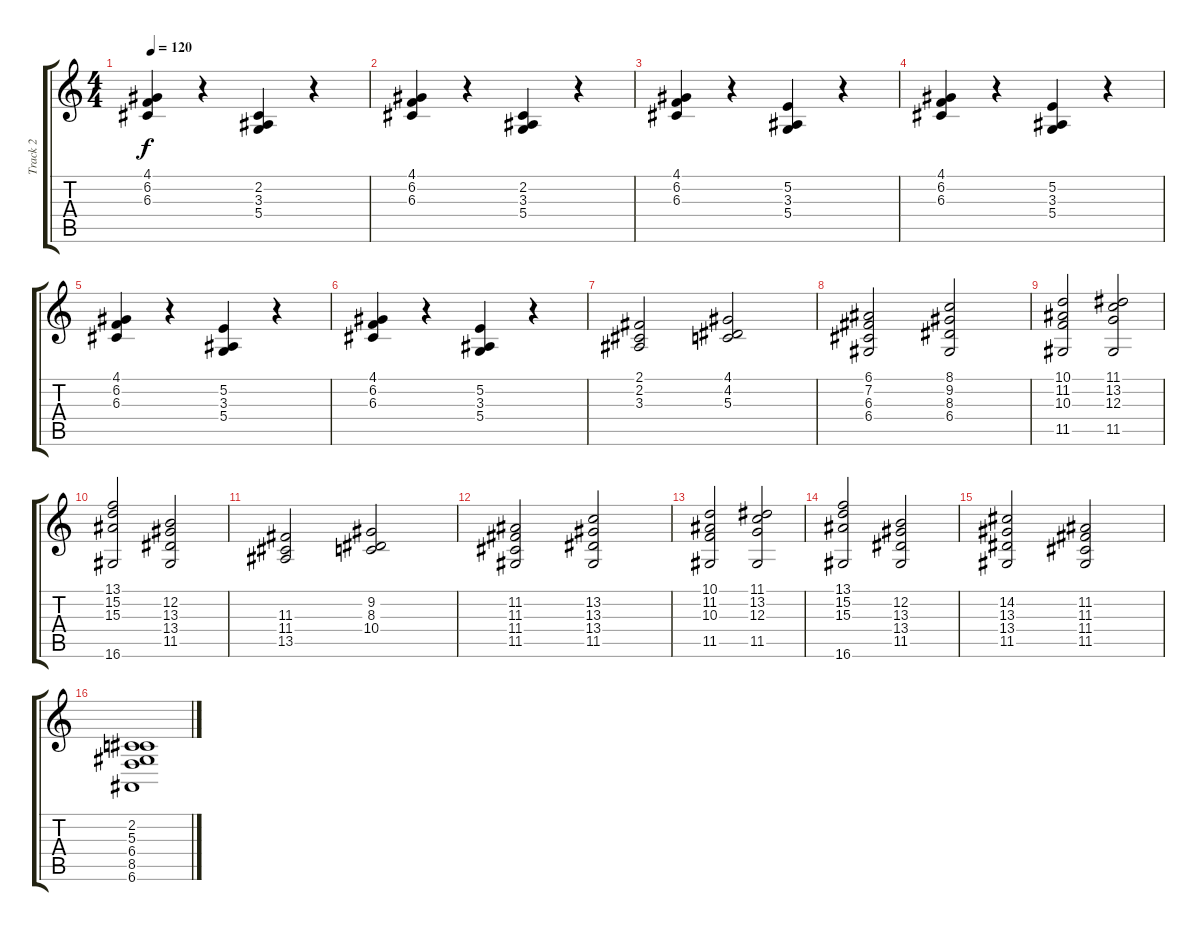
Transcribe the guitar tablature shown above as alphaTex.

\track ("Track 2" "Track 2") {instrument synthstrings2}
\staff {score tabs}
\tuning (E4 B3 G3 D3 A2 E2) {hide}
\ts (4 4)
\tempo 120
\clef g2
\ks c
(4.1 6.2 6.3).4{dy f} r.4 (2.2 3.3 5.4).4 r.4 |
(4.1 6.2 6.3).4 r.4 (2.2 3.3 5.4).4 r.4 |
(4.1 6.2 6.3).4 r.4 (5.2 3.3 5.4).4 r.4 |
(4.1 6.2 6.3).4 r.4 (5.2 3.3 5.4).4 r.4 |
(4.1 6.2 6.3).4 r.4 (5.2 3.3 5.4).4 r.4 |
(4.1 6.2 6.3).4 r.4 (5.2 3.3 5.4).4 r.4 |
(2.1 2.2 3.3).2 (4.1 4.2 5.3).2 |
(6.1 7.2 6.3 6.4).2 (8.1 9.2 8.3 6.4).2 |
(10.1 11.2 10.3 11.5).2 (11.1 13.2 12.3 11.5).2 |
(13.1 15.2 15.3 16.6).2 (12.2 13.3 13.4 11.5).2 |
(11.3 11.4 13.5).2 (9.2 8.3 10.4).2 |
(11.2 11.3 11.4 11.5).2 (13.2 13.3 13.4 11.5).2 |
(10.1 11.2 10.3 11.5).2 (11.1 13.2 12.3 11.5).2 |
(13.1 15.2 15.3 16.6).2 (12.2 13.3 13.4 11.5).2 |
(14.2 13.3 13.4 11.5).2 (11.2 11.3 11.4 11.5).2 |
(2.2 5.3 6.4 8.5 6.6).1
